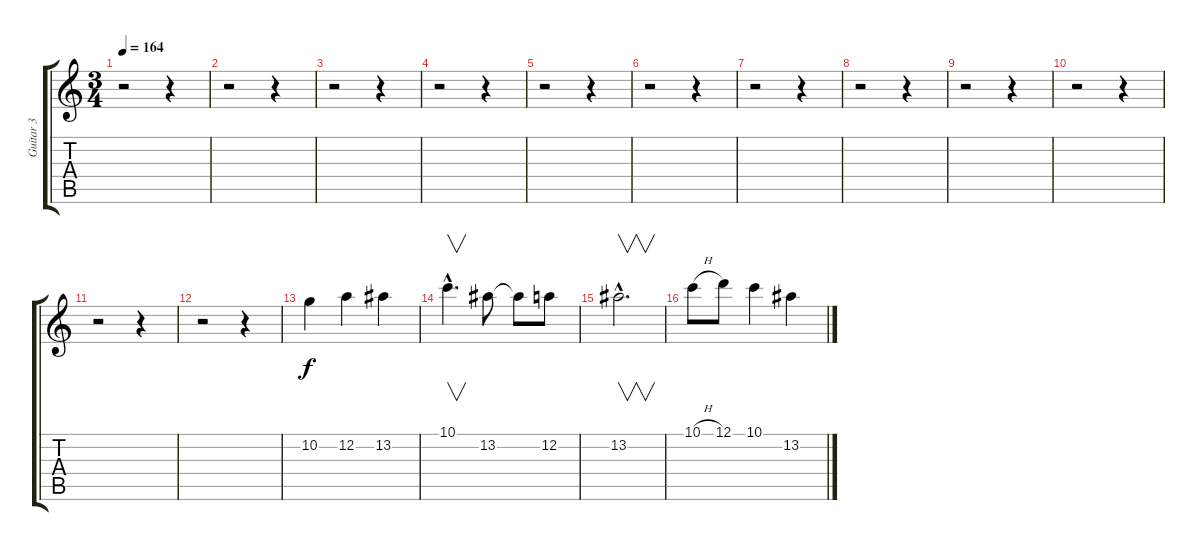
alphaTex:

\track ("Guitar 3" "Guitar 3") {instrument distortionguitar}
\staff {score tabs}
\tuning (D4 A3 F3 C3 G2 D2) {hide}
\ts (3 4)
\tempo 164
\clef g2
\ks c
r.2{dy f} r.4 |
r.2 r.4 |
r.2 r.4 |
r.2 r.4 |
r.2 r.4 |
r.2 r.4 |
r.2 r.4 |
r.2 r.4 |
r.2 r.4 |
r.2 r.4 |
r.2 r.4 |
r.2 r.4 |
10.2.4 12.2.4 13.2.4 |
10.1{hac}.4{v d} 13.2.8 13.2{t}.8 12.2.8 |
13.2{hac}.2{v d} |
10.1{h}.8 12.1.8 10.1.4 13.2.4
